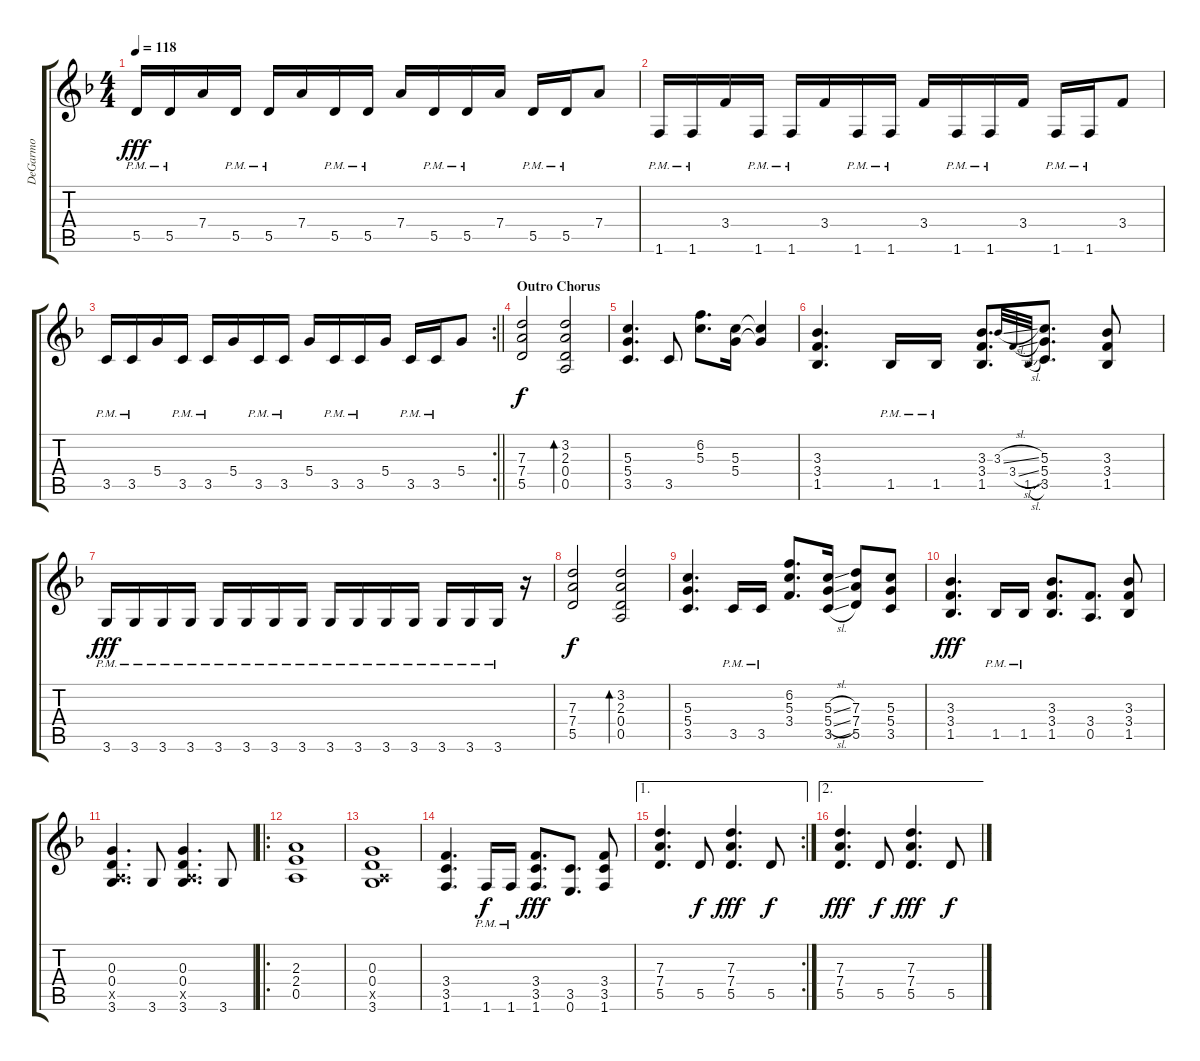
\track ("DeGarmo" "DeGarmo") {instrument distortionguitar}
\staff {score tabs}
\tuning (E4 B3 G3 D3 A2 E2) {hide}
\ts (4 4)
\tempo 118
\clef g2
\ks f
5.5{pm}.16{dy fff} 5.5{pm}.16 7.4.16 5.5{pm}.16 5.5{pm}.16 7.4.16 5.5{pm}.16 5.5{pm}.16 7.4.16 5.5{pm}.16 5.5{pm}.16 7.4.16 5.5{pm}.16 5.5{pm}.16 7.4.8 |
1.6{pm}.16 1.6{pm}.16 3.4.16 1.6{pm}.16 1.6{pm}.16 3.4.16 1.6{pm}.16 1.6{pm}.16 3.4.16 1.6{pm}.16 1.6{pm}.16 3.4.16 1.6{pm}.16 1.6{pm}.16 3.4.8 |
\rc 2
\barLineRight lightlight
3.5{pm}.16 3.5{pm}.16 5.4.16 3.5{pm}.16 3.5{pm}.16 5.4.16 3.5{pm}.16 3.5{pm}.16 5.4.16 3.5{pm}.16 3.5{pm}.16 5.4.16 3.5{pm}.16 3.5{pm}.16 5.4.8 |
\section ("" "Outro Chorus")
(7.3 7.4 5.5).2{dy f} (3.2 2.3 0.4 0.5).2{bd 480} |
(5.3 5.4 3.5).4{d} 3.5.8 (6.2 5.3).8{d} (5.3 5.4).16 (5.3{t} 5.4{t}).4 |
(3.3 3.4 1.5).4{d} 1.5{pm}.16 1.5{pm}.16 (3.3 3.4 1.5).8{d} 3.3{sl}.32{gr onbeat} 3.4{sl}.32{gr onbeat} 1.5{sl}.32{gr onbeat} (5.3 5.4 3.5).8{d} (3.3 3.4 1.5).8 |
3.6{pm}.16{dy fff} 3.6{pm}.16 3.6{pm}.16 3.6{pm}.16 3.6{pm}.16 3.6{pm}.16 3.6{pm}.16 3.6{pm}.16 3.6{pm}.16 3.6{pm}.16 3.6{pm}.16 3.6{pm}.16 3.6{pm}.16 3.6{pm}.16 3.6{pm}.16 r.16 |
(7.3 7.4 5.5).2{dy f} (3.2 2.3 0.4 0.5).2{bd 480} |
(5.3 5.4 3.5).4{d} 3.5{pm}.16 3.5{pm}.16 (6.2 5.3 3.4).8{d} (5.3{sl} 5.4{sl} 3.5{sl}).16 (7.3 7.4 5.5).8 (5.3 5.4 3.5).8 |
(3.3 3.4 1.5).4{d dy fff} 1.5{pm}.16 1.5{pm}.16 (3.3 3.4 1.5).8{d} (3.4 0.5).8{d} (3.3 3.4 1.5).8 |
(0.3 0.4 0.5{x} 3.6).4{d} 3.6.8 (0.3 0.4 0.5{x} 3.6).4{d} 3.6.8 |
\ro
(2.3 2.4 0.5).1 |
(0.3 0.4 0.5{x} 3.6).1 |
(3.4 3.5 1.6).4{d} 1.6{pm}.16{dy f} 1.6{pm}.16 (3.4 3.5 1.6).8{d dy fff} (3.5 0.6).8{d} (3.4 3.5 1.6).8 |
\ae 1
\rc 2
(7.3 7.4 5.5).4{d} 5.5.8{dy f} (7.3 7.4 5.5).4{d dy fff} 5.5.8{dy f} |
\ae 2
(7.3 7.4 5.5).4{d dy fff} 5.5.8{dy f} (7.3 7.4 5.5).4{d dy fff} 5.5.8{dy f}
